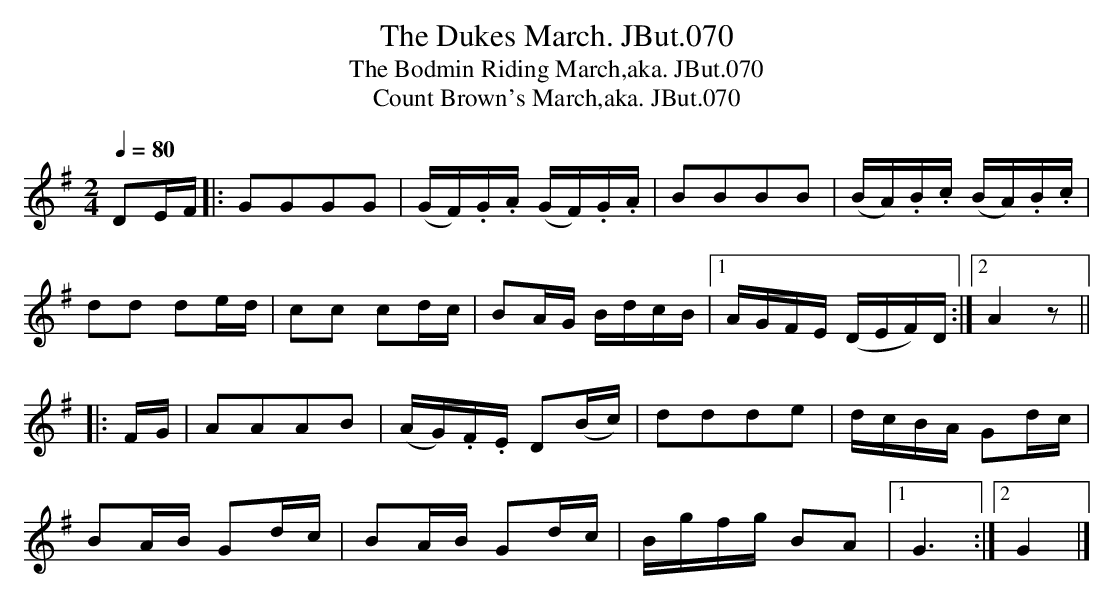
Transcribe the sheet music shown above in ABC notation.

X:1
T:Dukes March. JBut.070, The
T:Bodmin Riding March,aka. JBut.070, The
T:Count Brown's March,aka. JBut.070
M:2/4
L:1/8
Q:1/4=80
K:G
DE/F/|:GGGG|(G/F/).G/.A/ (G/F/).G/.A/|BBBB|(B/A/).B/.c/ (B/A/).B/.c/|
dd de/d/|cc cd/c/|BA/G/ B/d/c/B/|1 A/G/F/E/ (D/E/F/)D/:|2 A2 z||
|:F/G/|AAAB|(A/G/).F/.E/ D(B/c/)|ddde|d/c/B/A/ Gd/c/|
BA/B/ Gd/c/|BA/B/ Gd/c/|B/g/f/g/ BA|1 G3:|2 G2|]
